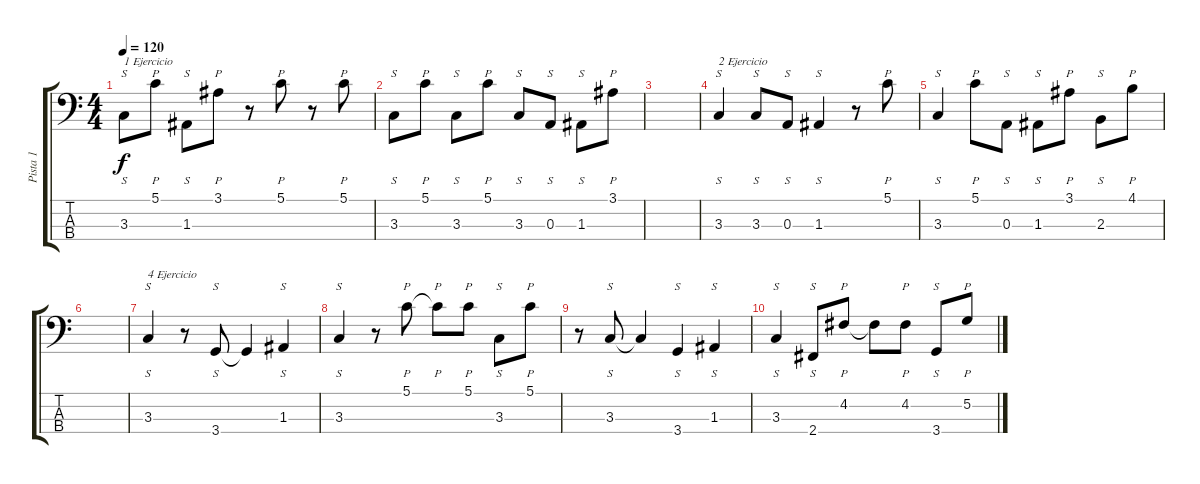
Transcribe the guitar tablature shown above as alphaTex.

\track ("Pista 1" "Pista 1") {instrument slapbass1}
\staff {score tabs}
\tuning (G2 D2 A1 E1) {hide}
\ts (4 4)
\tempo 120
\clef f4
\ks c
3.3.8{s txt "1 Ejercicio" dy f instrument slapbass1} 5.1.8{p} 1.3.8{s} 3.1.8{p} r.8 5.1.8{p} r.8 5.1.8{p} |
3.3.8{s} 5.1.8{p} 3.3.8{s} 5.1.8{p} 3.3.8{s} 0.3.8{s} 1.3.8{s} 3.1.8{p} |
|
3.3.4{s txt "2 Ejercicio"} 3.3.8{s} 0.3.8{s} 1.3.4{s} r.8 5.1.8{p} |
3.3.4{s} 5.1.8{p} 0.3.8{s} 1.3.8{s} 3.1.8{p} 2.3.8{s} 4.1.8{p} |
|
3.3.4{s txt "4 Ejercicio"} r.8 3.4.8{s} 3.4{t}.4 1.3.4{s} |
3.3.4{s} r.8 5.1.8{p} 5.1{t}.8{p} 5.1.8{p} 3.3.8{s} 5.1.8{p} |
r.8 3.3.8{s} 3.3{t}.4 3.4.4{s} 1.3.4{s} |
3.3.4{s} 2.4.8{s} 4.2.8{p} 4.2{t}.8 4.2.8{p} 3.4.8{s} 5.2.8{p}
